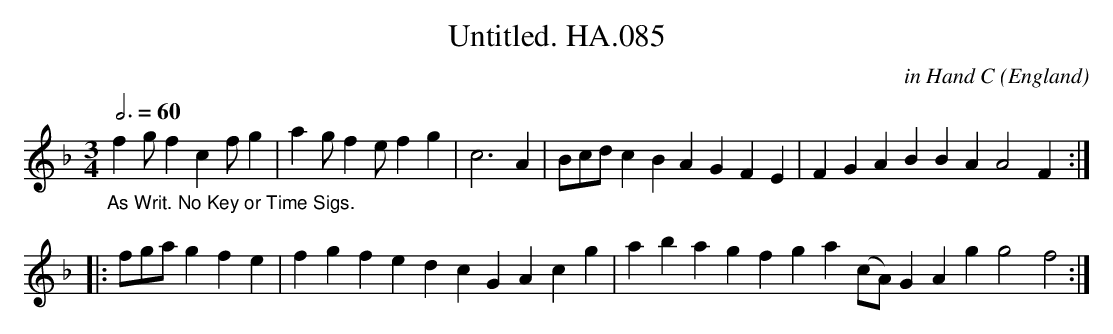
X:1
T:Untitled. HA.085
C:in Hand C
L:1/4
M:3/4
O:England
Q:3/4=60
K:F
"_As Writ. No Key or Time Sigs."\
fg/f cf/g|ag/f e/fg|c3A|B/c/d/ cBAGFE|\
FGABBAA2F:|!
|:f/g/a/ gfe|fgfedcGAcg|\
abagfga(c/A/)GAgg2f2:|
